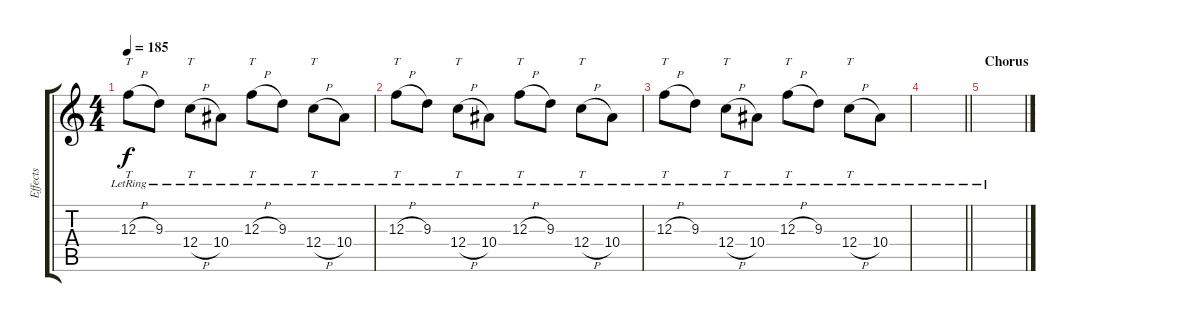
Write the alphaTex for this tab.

\track ("Effects" "Effects") {instrument electricguitarjazz}
\staff {score tabs}
\tuning (D4 A3 F3 C3 G2 C2) {hide}
\ts (4 4)
\tempo 185
\clef g2
\ks c
12.3{h lr}.8{tt dy f} 9.3{lr}.8 12.4{h lr}.8{tt} 10.4{lr}.8 12.3{h lr}.8{tt} 9.3{lr}.8 12.4{h lr}.8{tt} 10.4{lr}.8 |
12.3{h lr}.8{tt} 9.3{lr}.8 12.4{h lr}.8{tt} 10.4{lr}.8 12.3{h lr}.8{tt} 9.3{lr}.8 12.4{h lr}.8{tt} 10.4{lr}.8 |
12.3{h lr}.8{tt} 9.3{lr}.8 12.4{h lr}.8{tt} 10.4{lr}.8 12.3{h lr}.8{tt} 9.3{lr}.8 12.4{h lr}.8{tt} 10.4{lr}.8 |
\barLineRight lightlight
|
\section ("" "Chorus")
